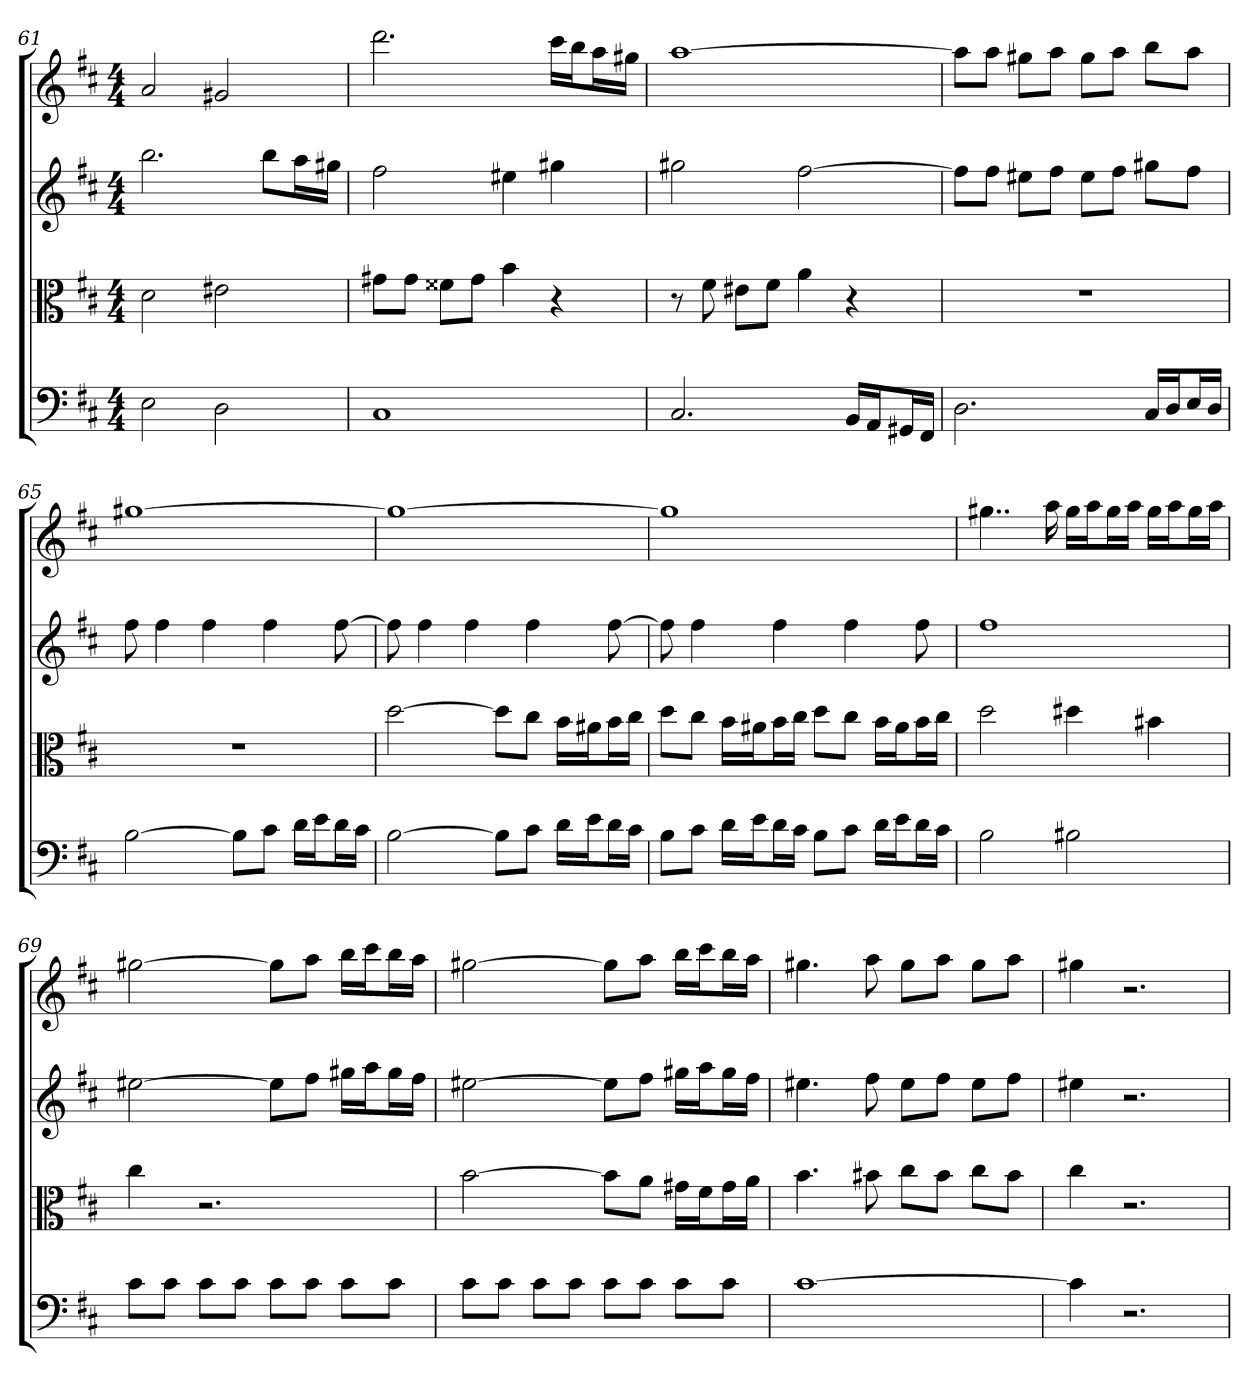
**kern	**kern	**kern	**kern
*part4	*part3	*part2	*part1
*staff4	*staff3	*staff2	*staff1
*clefF4	*clefC3	*	*
*k[f#c#]	*k[f#c#]	*k[f#c#]	*k[f#c#]
*D:	*D:	*D:	*D:
*M4/4	*M4/4	*M4/4	*M4/4
=61	=61	=61	=61
2E	2d	2.bb	2a
2D	2e#X	.	2g#X
.	.	8bbL	.
.	.	16aaL	.
.	.	16gg#XJJ	.
=62	=62	=62	=62
1C#	8g#X\L	2ff#	2.ddd
.	8g#\J	.	.
.	8f##X\L	.	.
.	8g#\J	.	.
.	4b	4ee#X	.
.	4r	4gg#X	16ccc#LL
.	.	.	16bbJ
.	.	.	16aaL
.	.	.	16gg#XJJ
=63	=63	=63	=63
2.C#	8r	2gg#X	[1aa
.	8f#	.	.
.	8e#X\L	.	.
.	8f#\J	.	.
.	4a	[2ff#	.
16BB/LL	4r	.	.
16AA/J	.	.	.
16GG#X/L	.	.	.
16FF#/JJ	.	.	.
=64	=64	=64	=64
2.D	1r	8ff#L]	8aaL]
.	.	8ff#J	8aaJ
.	.	8ee#XL	8gg#XL
.	.	8ff#J	8aaJ
.	.	8ee#L	8gg#L
.	.	8ff#J	8aaJ
16C#/LL	.	8gg#XL	8bbL
16D/J	.	.	.
16E/L	.	8ff#J	8aaJ
16D/JJ	.	.	.
=65	=65	=65	=65
[2B	1r	8ff#	[1gg#X
.	.	4ff#	.
.	.	4ff#	.
8B\L]	.	.	.
8c#\J	.	4ff#	.
16d\LL	.	.	.
16e\J	.	.	.
16d\L	.	[8ff#	.
16c#\JJ	.	.	.
=66	=66	=66	=66
[2B	[2dd	8ff#]	1gg#_
.	.	4ff#	.
.	.	4ff#	.
8B\L]	8dd\L]	.	.
8c#\J	8cc#\J	4ff#	.
16d\LL	16b\LL	.	.
16e\J	16a#X\J	.	.
16d\L	16b\L	[8ff#	.
16c#\JJ	16cc#\JJ	.	.
=67	=67	=67	=67
8B\L	8dd\L	8ff#]	1gg#]
8c#\J	8cc#\J	4ff#	.
16d\LL	16b\LL	.	.
16e\J	16a#X\J	.	.
16d\L	16b\L	4ff#	.
16c#\JJ	16cc#\JJ	.	.
8B\L	8dd\L	.	.
8c#\J	8cc#\J	4ff#	.
16d\LL	16b\LL	.	.
16e\J	16a#\J	.	.
16d\L	16b\L	8ff#	.
16c#\JJ	16cc#\JJ	.	.
=68	=68	=68	=68
2B	2dd	1ff#	4..gg#X
.	.	.	16aa
2B#X	4dd#X	.	16gg#LL
.	.	.	16aaJ
.	.	.	16gg#L
.	.	.	16aaJJ
.	4b#X	.	16gg#LL
.	.	.	16aaJ
.	.	.	16gg#L
.	.	.	16aaJJ
=69	=69	=69	=69
8c#\L	4cc#	[2ee#X	[2gg#X
8c#\J	.	.	.
8c#\L	2.r	.	.
8c#\J	.	.	.
8c#\L	.	8ee#L]	8gg#L]
8c#\J	.	8ff#J	8aaJ
8c#\L	.	16gg#XLL	16bbLL
.	.	16aaJ	16ccc#J
8c#\J	.	16gg#L	16bbL
.	.	16ff#JJ	16aaJJ
=70	=70	=70	=70
8c#\L	[2b	[2ee#X	[2gg#X
8c#\J	.	.	.
8c#\L	.	.	.
8c#\J	.	.	.
8c#\L	8b\L]	8ee#L]	8gg#L]
8c#\J	8a\J	8ff#J	8aaJ
8c#\L	16g#X\LL	16gg#XLL	16bbLL
.	16f#\J	16aaJ	16ccc#J
8c#\J	16g#\L	16gg#L	16bbL
.	16a\JJ	16ff#JJ	16aaJJ
=71	=71	=71	=71
[1c#	4.b	4.ee#X	4.gg#X
.	8b#X	8ff#	8aa
.	8cc#\L	8ee#L	8gg#L
.	8b#\J	8ff#J	8aaJ
.	8cc#\L	8ee#L	8gg#L
.	8b#\J	8ff#J	8aaJ
=72	=72	=72	=72
4c#]	4cc#	4ee#X	4gg#X
2.r	2.r	2.r	2.r
=	=	=	=
*-	*-	*-	*-
